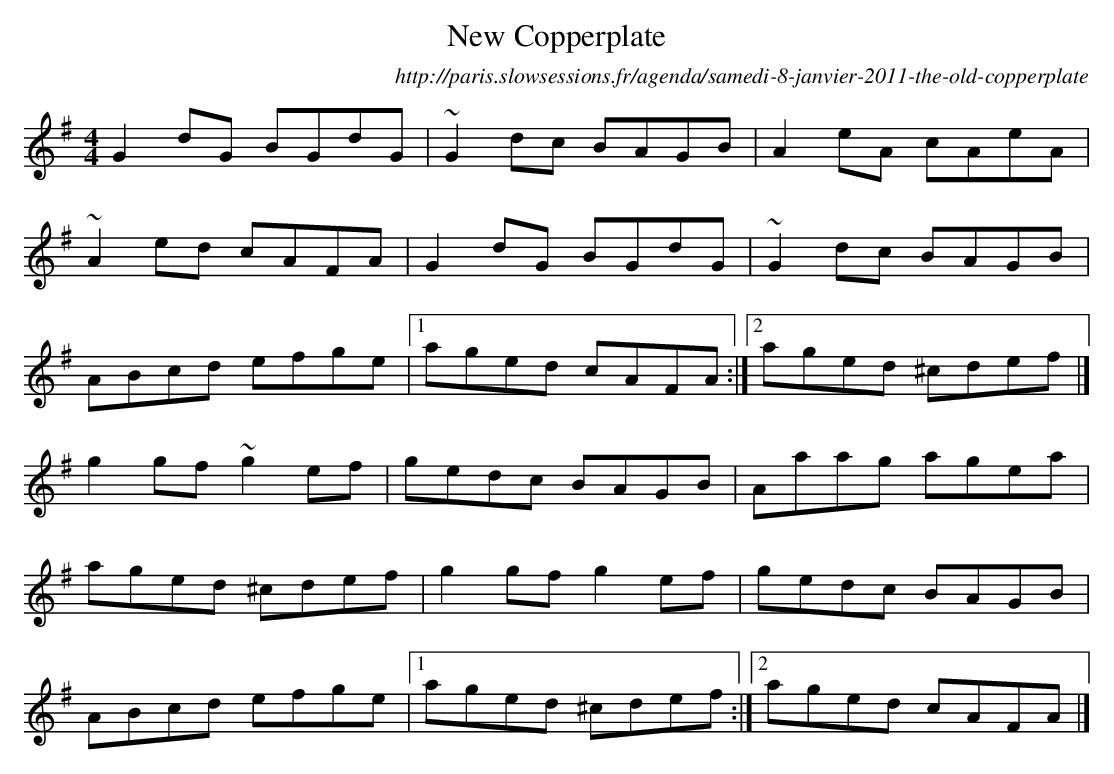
X:1
T:New Copperplate
O:http://paris.slowsessions.fr/agenda/samedi-8-janvier-2011-the-old-copperplate
M: 4/4
L: 1/8
K: Gmaj
G2dG BGdG | ~G2dc BAGB | A2eA cAeA |
~A2ed cAFA | G2dG BGdG | ~G2 dc BAGB |
ABcd efge|1 aged cAFA:|2 aged ^cdef|]
g2 gf ~g2ef | gedc BAGB | Aaag agea |
aged ^cdef | g2 gf g2ef | gedc BAGB |
ABcd efge |1 aged ^cdef :|2 aged cAFA |]
